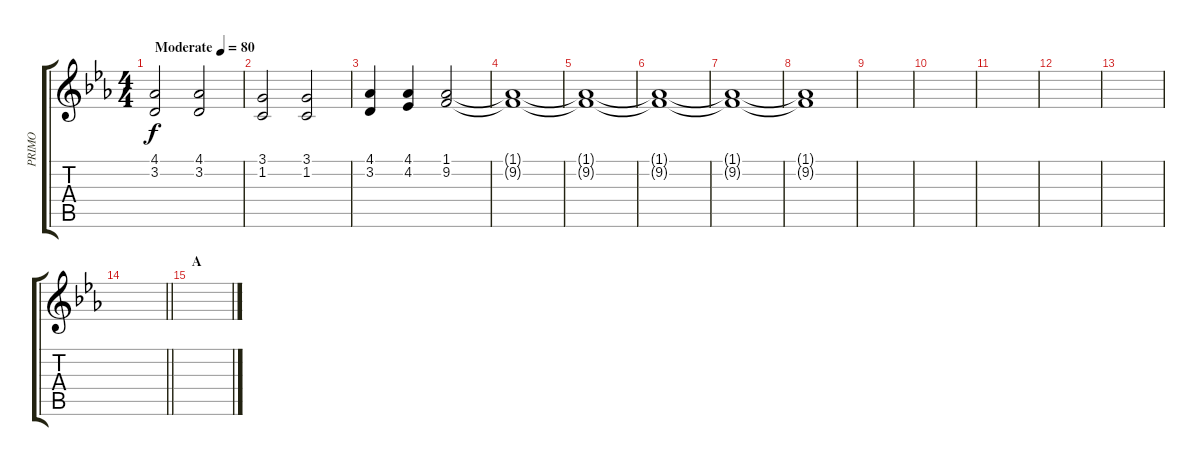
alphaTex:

\track ("PRIMO" "PRIMO") {instrument acousticgrandpiano}
\staff {score tabs}
\tuning (E4 B3 G3 D3 A2 E2) {hide}
\ts (4 4)
\tempo (80 "Moderate")
\clef g2
\ks cminor
(4.1 3.2).2{dy f instrument acousticgrandpiano} (4.1 3.2).2 |
(3.1 1.2).2 (3.1 1.2).2 |
(4.1 3.2).4 (4.1 4.2).4 (1.1 9.2).2 |
(1.1{t} 9.2{t}).1 |
(1.1{t} 9.2{t}).1 |
(1.1{t} 9.2{t}).1 |
(1.1{t} 9.2{t}).1 |
(1.1{t} 9.2{t}).1 |
|
|
|
|
|
\barLineRight lightlight
|
\section ("" "A")
